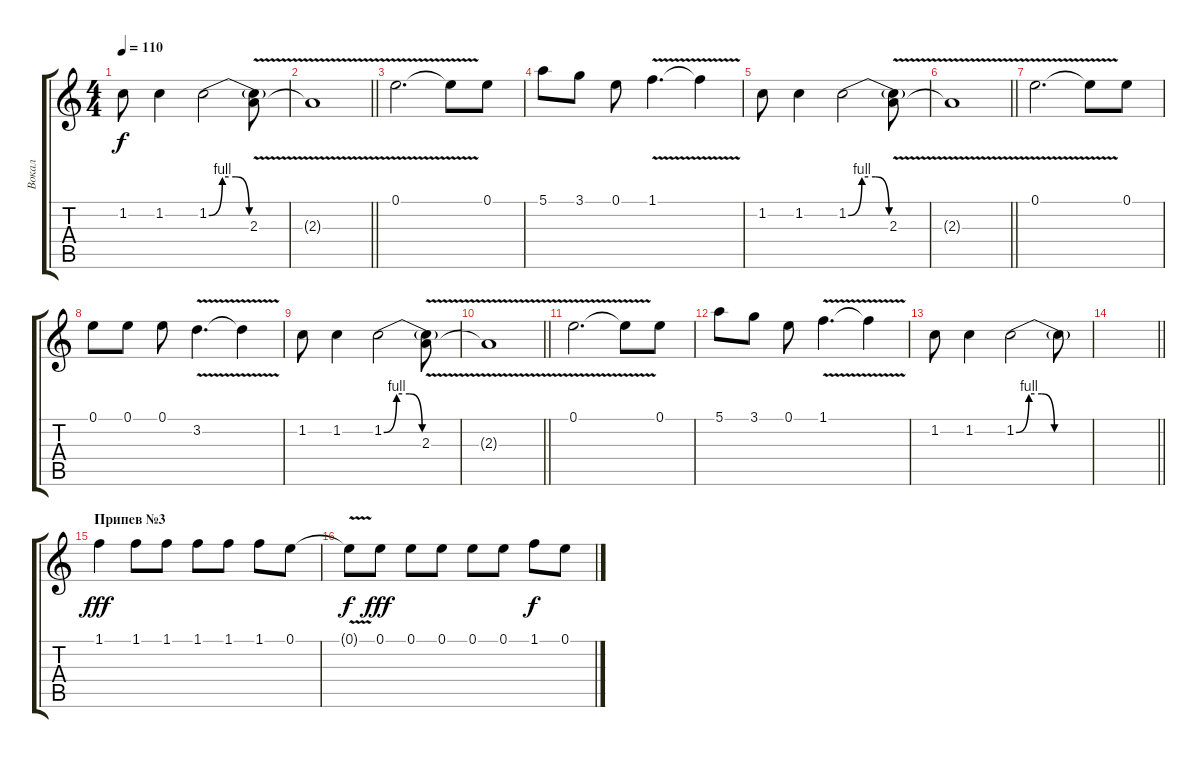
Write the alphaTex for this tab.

\track ("Вокал" "Вокал") {instrument electricguitarmuted}
\staff {score tabs}
\tuning (E4 B3 G3 D3 A2 E2) {hide}
\ts (4 4)
\tempo 110
\clef g2
\ks c
1.2.8{dy f} 1.2.4 1.2{be (custom 0 0 10 4 20 4 30 0 60 0)}.2 (1.2{t} 2.3{v}).8 |
\barLineRight lightlight
2.3{t}.1 |
0.1{v}.2{d} 0.1{t}.8 0.1.8 |
5.1.8 3.1.8 0.1.8 1.1{v}.4{d} 1.1{t}.4 |
1.2.8 1.2.4 1.2{be (custom 0 0 10 4 20 4 30 0 60 0)}.2 (1.2{t} 2.3{v}).8 |
\barLineRight lightlight
2.3{t}.1 |
0.1{v}.2{d} 0.1{t}.8 0.1.8 |
0.1.8 0.1.8 0.1.8 3.2{v}.4{d} 3.2{t}.4 |
1.2.8 1.2.4 1.2{be (custom 0 0 10 4 20 4 30 0 60 0)}.2 (1.2{t} 2.3{v}).8 |
\barLineRight lightlight
2.3{t}.1 |
0.1{v}.2{d} 0.1{t}.8 0.1.8 |
5.1.8 3.1.8 0.1.8 1.1{v}.4{d} 1.1{t}.4 |
1.2.8 1.2.4 1.2{be (custom 0 0 10 4 20 4 30 0 60 0)}.2 1.2{t}.8 |
\barLineRight lightlight
|
\section ("" "Припев №3")
1.1.4{dy fff} 1.1.8 1.1.8 1.1.8 1.1.8 1.1.8 0.1.8 |
0.1{v t}.8{dy f} 0.1.8{dy fff} 0.1.8 0.1.8 0.1.8 0.1.8 1.1.8{dy f} 0.1.8
